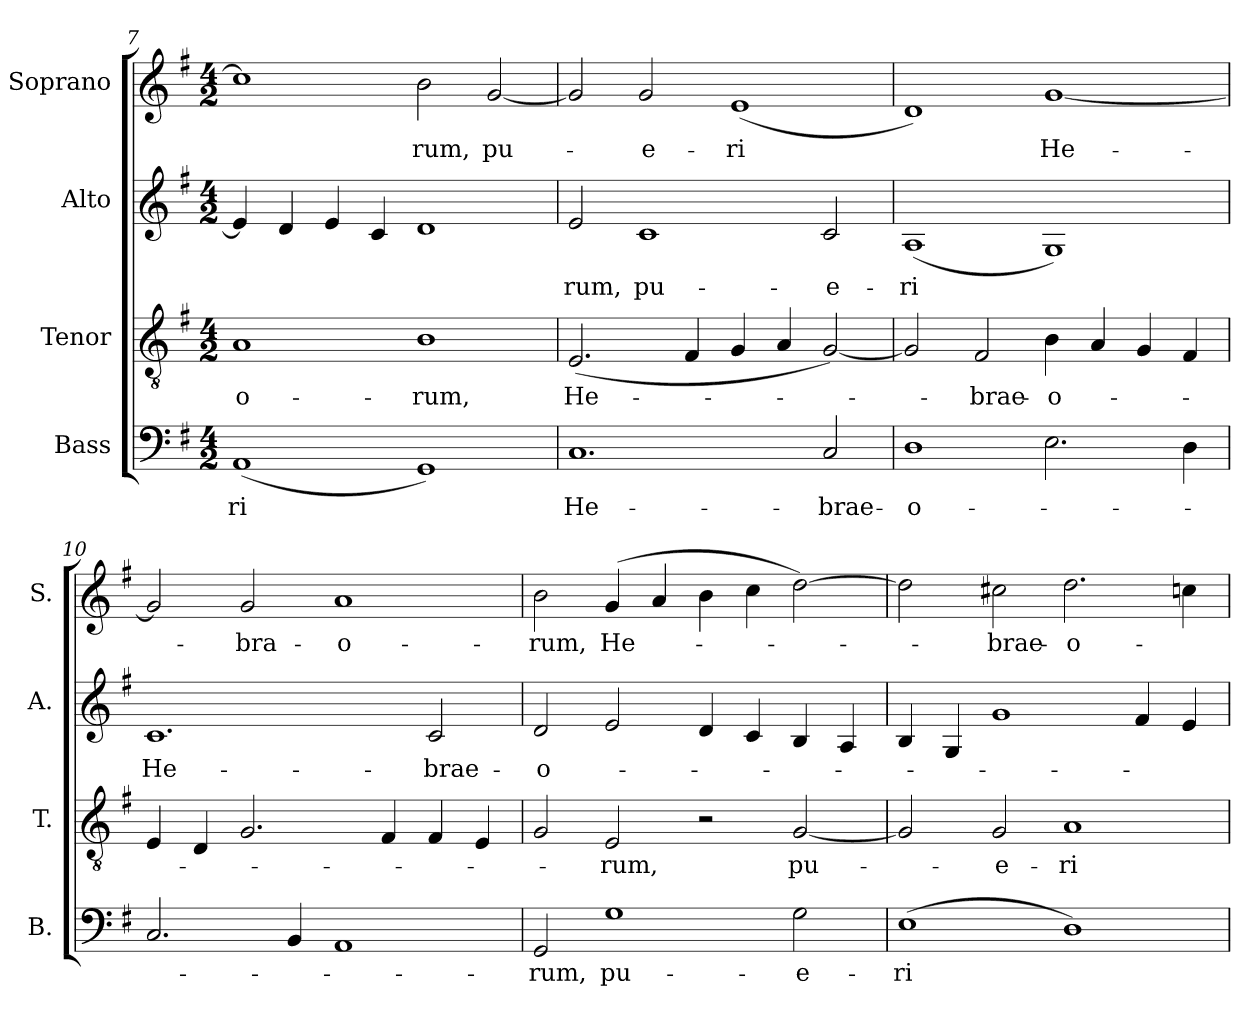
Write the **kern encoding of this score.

**kern	**text	**kern	**text	**kern	**text	**kern	**text
*part4	*part4	*part3	*part3	*part2	*part2	*part1	*part1
*staff4	*staff4	*staff3	*staff3	*staff2	*staff2	*staff1	*staff1
*I"Bass	*	*I"Tenor	*	*I"Alto	*	*I"Soprano	*
*I'B.	*	*I'T.	*	*I'A.	*	*I'S.	*
*clefF4	*	*clefGv2	*	*clefG2	*	*clefG2	*
*	*	*ITrd7c12	*	*	*	*	*
*k[f#]	*	*k[f#]	*	*k[f#]	*	*k[f#]	*
*G:	*	*G:	*	*G:	*	*G:	*
*M4/2	*	*M4/2	*	*M4/2	*	*M4/2	*
=7	=7	=7	=7	=7	=7	=7	=7
!	!LO:LY:b:color=#000000	!	!	!	!	!	!
!	!	!	!LO:LY:b:color=#000000	!	!	!	!
(1AAi	-ri	1AAi	-o-	4ei/]	.	1cci]	.
.	.	.	.	4di/	.	.	.
.	.	.	.	4ei/	.	.	.
.	.	.	.	4ci/	.	.	.
!	!	!	!LO:LY:b:color=#000000	!	!	!	!
!	!	!	!	!	!	!	!LO:LY:b:color=#000000
1GGi)	.	1BBi	-rum,	1di	.	2bi\	-rum,
!	!	!	!	!	!	!	!LO:LY:b:color=#000000
.	.	.	.	.	.	[2gi/	pu-
!!LO:LB:g=z
=8	=8	=8	=8	=8	=8	=8	=8
!	!LO:LY:b:color=#000000	!	!	!	!	!	!
!	!	!	!LO:LY:b:color=#000000	!	!	!	!
!	!	!	!	!	!LO:LY:b:color=#000000	!	!
1.Ci	He-	(2.EEi/	He-	2ei/	-rum,	2gi/]	.
!	!	!	!	!	!LO:LY:b:color=#000000	!	!
!	!	!	!	!	!	!	!LO:LY:b:color=#000000
.	.	.	.	1ci	pu-	2gi/	-e-
.	.	4FF#i/	.	.	.	.	.
!	!	!	!	!	!	!	!LO:LY:b:color=#000000
.	.	4GGi/	.	.	.	(1ei	-ri
.	.	4AAi/	.	.	.	.	.
!	!LO:LY:b:color=#000000	!	!	!	!	!	!
!	!	!	!	!	!LO:LY:b:color=#000000	!	!
2Ci/	-brae-	[2GGi/)	.	2ci/	-e-	.	.
=9	=9	=9	=9	=9	=9	=9	=9
!	!LO:LY:b:color=#000000	!	!	!	!	!	!
!	!	!	!	!	!LO:LY:b:color=#000000	!	!
1Di	-o-	2GGi/]	.	(1Ai	-ri	1di)	.
!	!	!	!LO:LY:b:color=#000000	!	!	!	!
.	.	2FF#i/	-brae-	.	.	.	.
!	!	!	!LO:LY:b:color=#000000	!	!	!	!
!	!	!	!	!	!	!	!LO:LY:b:color=#000000
2.Ei\	.	4BBi\	-o-	1Gi)	.	[1gi	He-
.	.	4AAi/	.	.	.	.	.
.	.	4GGi/	.	.	.	.	.
4Di\	.	4FF#i/	.	.	.	.	.
=10	=10	=10	=10	=10	=10	=10	=10
!	!	!	!	!	!LO:LY:b:color=#000000	!	!
2.Ci/	.	4EEi/	.	1.ci	He-	2gi/]	.
.	.	4DDi/	.	.	.	.	.
!	!	!	!	!	!	!	!LO:LY:b:color=#000000
.	.	2.GGi/	.	.	.	2gi/	-bra-
4BBi/	.	.	.	.	.	.	.
!	!	!	!	!	!	!	!LO:LY:b:color=#000000
1AAi	.	.	.	.	.	1ai	-o-
.	.	4FF#i/	.	.	.	.	.
!	!	!	!	!	!LO:LY:b:color=#000000	!	!
.	.	4FF#i/	.	2ci/	-brae-	.	.
.	.	4EEi/	.	.	.	.	.
=11	=11	=11	=11	=11	=11	=11	=11
!	!LO:LY:b:color=#000000	!	!	!	!	!	!
!	!	!	!	!	!LO:LY:b:color=#000000	!	!
!	!	!	!	!	!	!	!LO:LY:b:color=#000000
2GGi/	-rum,	2GGi/	.	2di/	-o-	2bi\	-rum,
!	!LO:LY:b:color=#000000	!	!	!	!	!	!
!	!	!	!LO:LY:b:color=#000000	!	!	!	!
!	!	!	!	!	!	!	!LO:LY:b:color=#000000
1Gi	pu-	2EEi/	-rum,	2ei/	.	(4gi/	He-
.	.	.	.	.	.	4ai/	.
.	.	2r	.	4di/	.	4bi\	.
.	.	.	.	4ci/	.	4cci\	.
!	!LO:LY:b:color=#000000	!	!	!	!	!	!
!	!	!	!LO:LY:b:color=#000000	!	!	!	!
2Gi\	-e-	[2GGi/	pu-	4Bi/	.	[2ddi\)	.
.	.	.	.	4Ai/	.	.	.
=12	=12	=12	=12	=12	=12	=12	=12
!	!LO:LY:b:color=#000000	!	!	!	!	!	!
(1Ei	-ri	2GGi/]	.	4Bi/	.	2ddi\]	.
.	.	.	.	4Gi/	.	.	.
!	!	!	!LO:LY:b:color=#000000	!	!	!	!
!	!	!	!	!	!	!	!LO:LY:b:color=#000000
.	.	2GGi/	-e-	1gi	.	2cc#Xi\	-brae-
!	!	!	!LO:LY:b:color=#000000	!	!	!	!
!	!	!	!	!	!	!	!LO:LY:b:color=#000000
1Di)	.	1AAi	-ri	.	.	2.ddi\	-o-
.	.	.	.	4f#i/	.	.	.
.	.	.	.	4ei/	.	4ccni\	.
=	=	=	=	=	=	=	=
*-	*-	*-	*-	*-	*-	*-	*-
